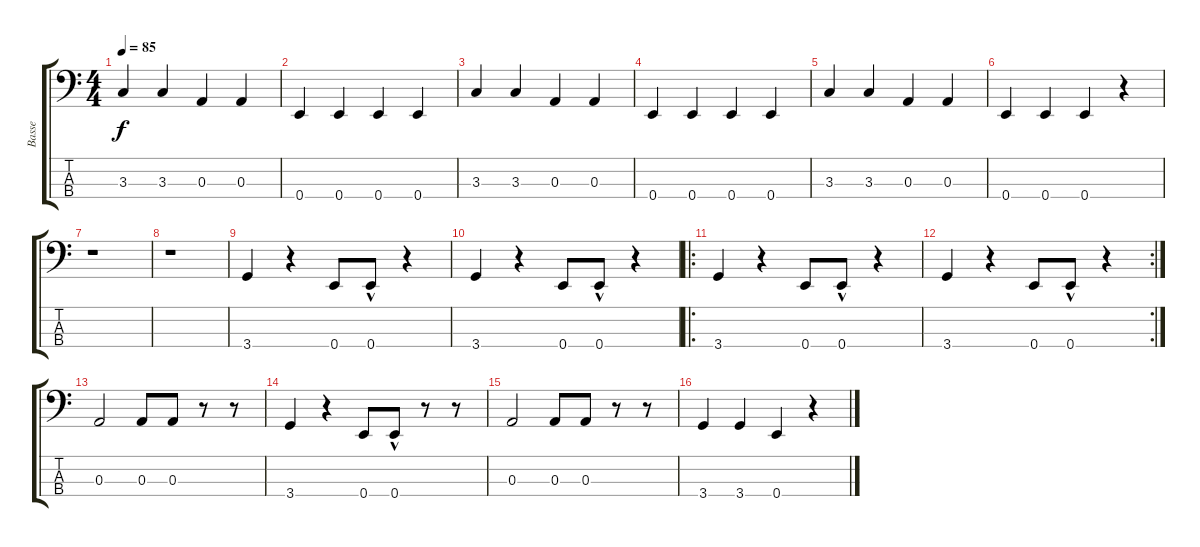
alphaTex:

\track ("Basse" "Basse") {instrument acousticbass}
\staff {score tabs}
\tuning (G2 D2 A1 E1) {hide}
\ts (4 4)
\tempo 85
\clef f4
\ks c
3.3.4{dy f} 3.3.4 0.3.4 0.3.4 |
0.4.4 0.4.4 0.4.4 0.4.4 |
3.3.4 3.3.4 0.3.4 0.3.4 |
0.4.4 0.4.4 0.4.4 0.4.4 |
3.3.4 3.3.4 0.3.4 0.3.4 |
0.4.4 0.4.4 0.4.4 r.4 |
r.1 |
r.1 |
3.4.4 r.4 0.4.8 0.4{hac}.8 r.4 |
3.4.4 r.4 0.4.8 0.4{hac}.8 r.4 |
\ro
3.4.4 r.4 0.4.8 0.4{hac}.8 r.4 |
\rc 2
3.4.4 r.4 0.4.8 0.4{hac}.8 r.4 |
0.3.2 0.3.8 0.3.8 r.8 r.8 |
3.4.4 r.4 0.4.8 0.4{hac}.8 r.8 r.8 |
0.3.2 0.3.8 0.3.8 r.8 r.8 |
3.4.4 3.4.4 0.4.4 r.4
